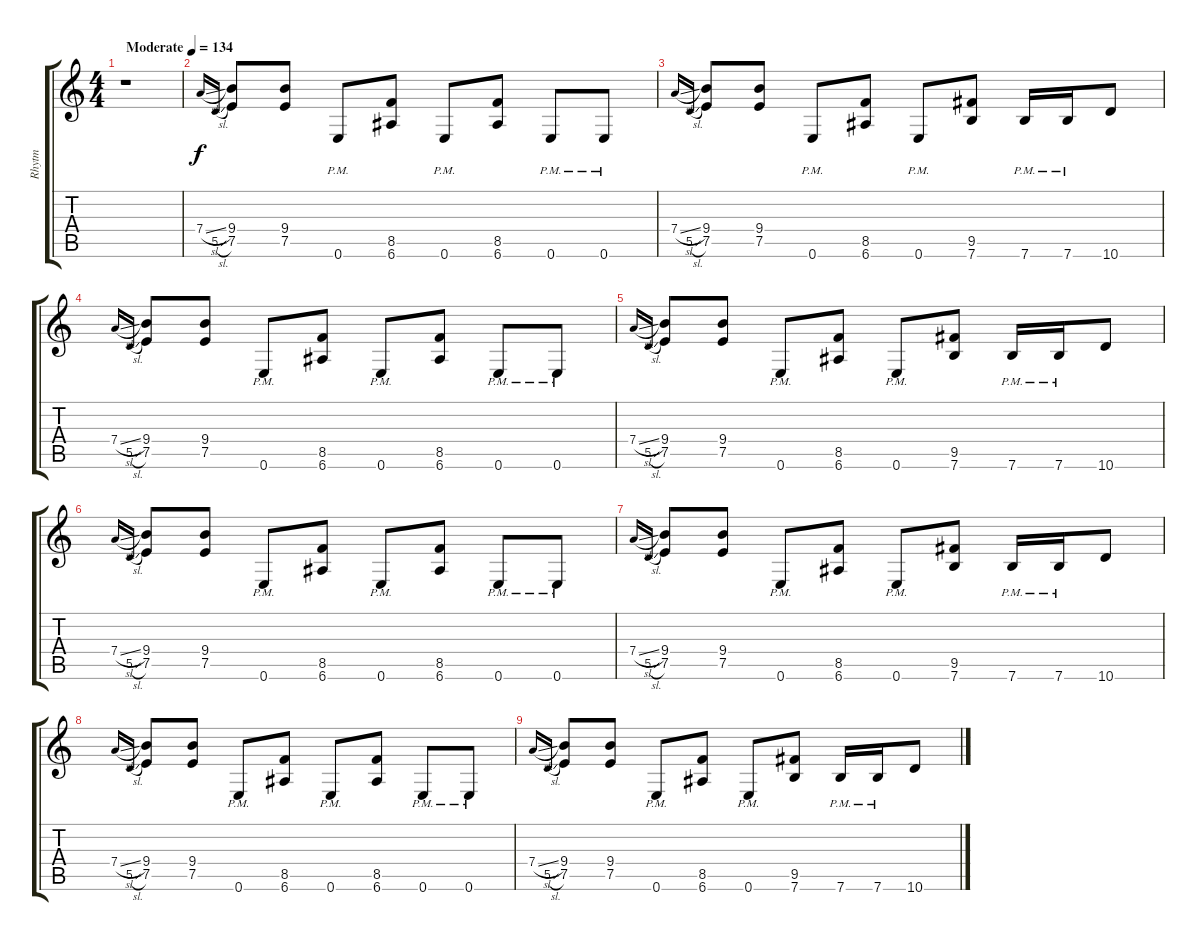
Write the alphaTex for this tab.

\track ("Rhytm" "Rhytm") {instrument distortionguitar}
\staff {score tabs}
\tuning (E4 B3 G3 D3 A2 E2) {hide}
\ts (4 4)
\tempo (134 "Moderate")
\clef g2
\ks c
r.1{dy f instrument distortionguitar} |
7.4{sl}.16{gr onbeat} 5.5{sl}.16{gr onbeat} (9.4 7.5).8 (9.4 7.5).8 0.6{pm}.8 (8.5 6.6).8 0.6{pm}.8 (8.5 6.6).8 0.6{pm}.8 0.6{pm}.8 |
7.4{sl}.16{gr onbeat} 5.5{sl}.16{gr onbeat} (9.4 7.5).8 (9.4 7.5).8 0.6{pm}.8 (8.5 6.6).8 0.6{pm}.8 (9.5 7.6).8 7.6{pm}.16 7.6{pm}.16 10.6.8 |
7.4{sl}.16{gr onbeat} 5.5{sl}.16{gr onbeat} (9.4 7.5).8 (9.4 7.5).8 0.6{pm}.8 (8.5 6.6).8 0.6{pm}.8 (8.5 6.6).8 0.6{pm}.8 0.6{pm}.8 |
7.4{sl}.16{gr onbeat} 5.5{sl}.16{gr onbeat} (9.4 7.5).8 (9.4 7.5).8 0.6{pm}.8 (8.5 6.6).8 0.6{pm}.8 (9.5 7.6).8 7.6{pm}.16 7.6{pm}.16 10.6.8 |
7.4{sl}.16{gr onbeat} 5.5{sl}.16{gr onbeat} (9.4 7.5).8 (9.4 7.5).8 0.6{pm}.8 (8.5 6.6).8 0.6{pm}.8 (8.5 6.6).8 0.6{pm}.8 0.6{pm}.8 |
7.4{sl}.16{gr onbeat} 5.5{sl}.16{gr onbeat} (9.4 7.5).8 (9.4 7.5).8 0.6{pm}.8 (8.5 6.6).8 0.6{pm}.8 (9.5 7.6).8 7.6{pm}.16 7.6{pm}.16 10.6.8 |
7.4{sl}.16{gr onbeat} 5.5{sl}.16{gr onbeat} (9.4 7.5).8 (9.4 7.5).8 0.6{pm}.8 (8.5 6.6).8 0.6{pm}.8 (8.5 6.6).8 0.6{pm}.8 0.6{pm}.8 |
7.4{sl}.16{gr onbeat} 5.5{sl}.16{gr onbeat} (9.4 7.5).8 (9.4 7.5).8 0.6{pm}.8 (8.5 6.6).8 0.6{pm}.8 (9.5 7.6).8 7.6{pm}.16 7.6{pm}.16 10.6.8
